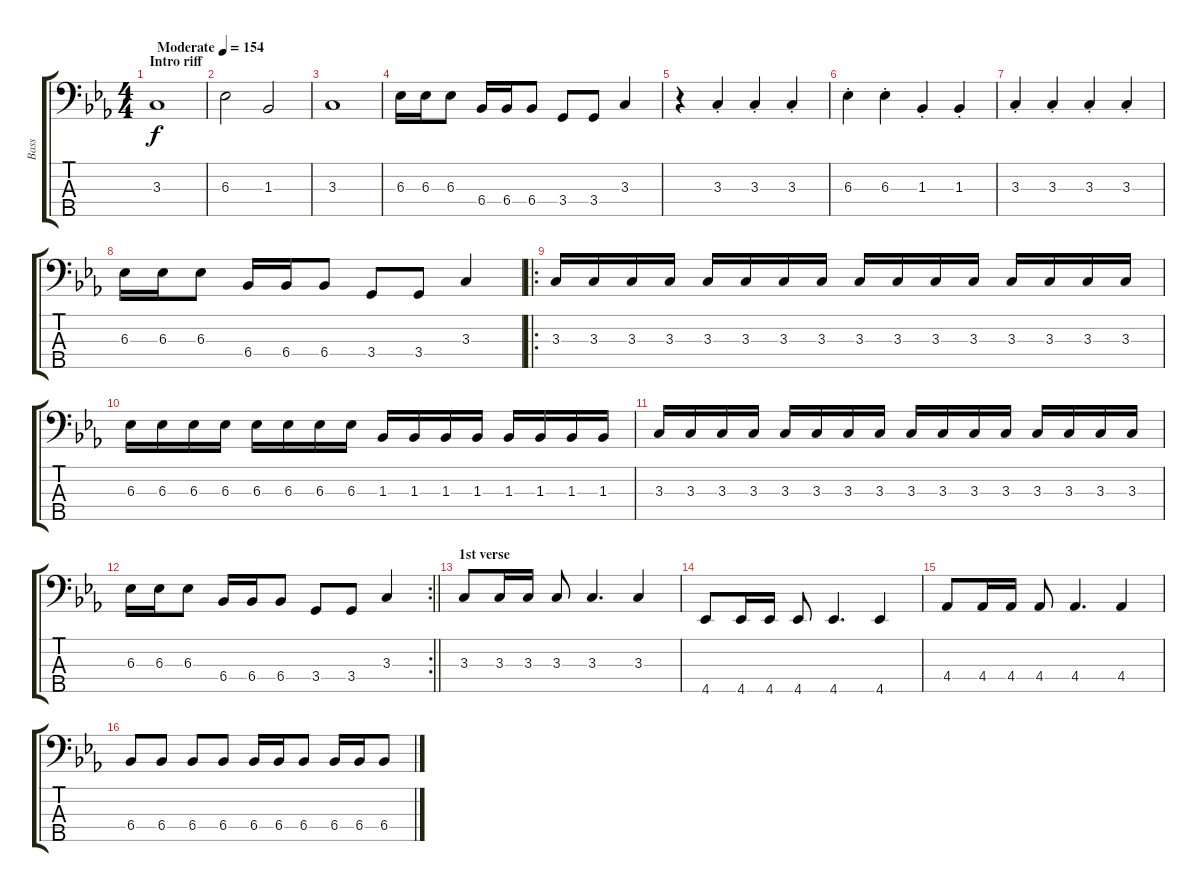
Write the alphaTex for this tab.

\track ("Bass" "Bass") {instrument electricbasspick}
\staff {score tabs}
\tuning (G2 D2 A1 E1 B0) {hide}
\ts (4 4)
\section ("" "Intro riff")
\tempo (154 "Moderate")
\clef f4
\ks cminor
3.3.1{dy f instrument electricbasspick} |
6.3.2 1.3.2 |
3.3.1 |
6.3.16 6.3.16 6.3.8 6.4.16 6.4.16 6.4.8 3.4.8 3.4.8 3.3.4 |
r.4 3.3{st}.4 3.3{st}.4 3.3{st}.4 |
6.3{st}.4 6.3{st}.4 1.3{st}.4 1.3{st}.4 |
3.3{st}.4 3.3{st}.4 3.3{st}.4 3.3{st}.4 |
6.3.16 6.3.16 6.3.8 6.4.16 6.4.16 6.4.8 3.4.8 3.4.8 3.3.4 |
\ro
3.3.16 3.3.16 3.3.16 3.3.16 3.3.16 3.3.16 3.3.16 3.3.16 3.3.16 3.3.16 3.3.16 3.3.16 3.3.16 3.3.16 3.3.16 3.3.16 |
6.3.16 6.3.16 6.3.16 6.3.16 6.3.16 6.3.16 6.3.16 6.3.16 1.3.16 1.3.16 1.3.16 1.3.16 1.3.16 1.3.16 1.3.16 1.3.16 |
3.3.16 3.3.16 3.3.16 3.3.16 3.3.16 3.3.16 3.3.16 3.3.16 3.3.16 3.3.16 3.3.16 3.3.16 3.3.16 3.3.16 3.3.16 3.3.16 |
\rc 2
\barLineRight lightlight
6.3.16 6.3.16 6.3.8 6.4.16 6.4.16 6.4.8 3.4.8 3.4.8 3.3.4 |
\section ("" "1st verse")
3.3.8 3.3.16 3.3.16 3.3.8 3.3.4{d} 3.3.4 |
4.5.8 4.5.16 4.5.16 4.5.8 4.5.4{d} 4.5.4 |
4.4.8 4.4.16 4.4.16 4.4.8 4.4.4{d} 4.4.4 |
6.4.8 6.4.8 6.4.8 6.4.8 6.4.16 6.4.16 6.4.8 6.4.16 6.4.16 6.4.8
